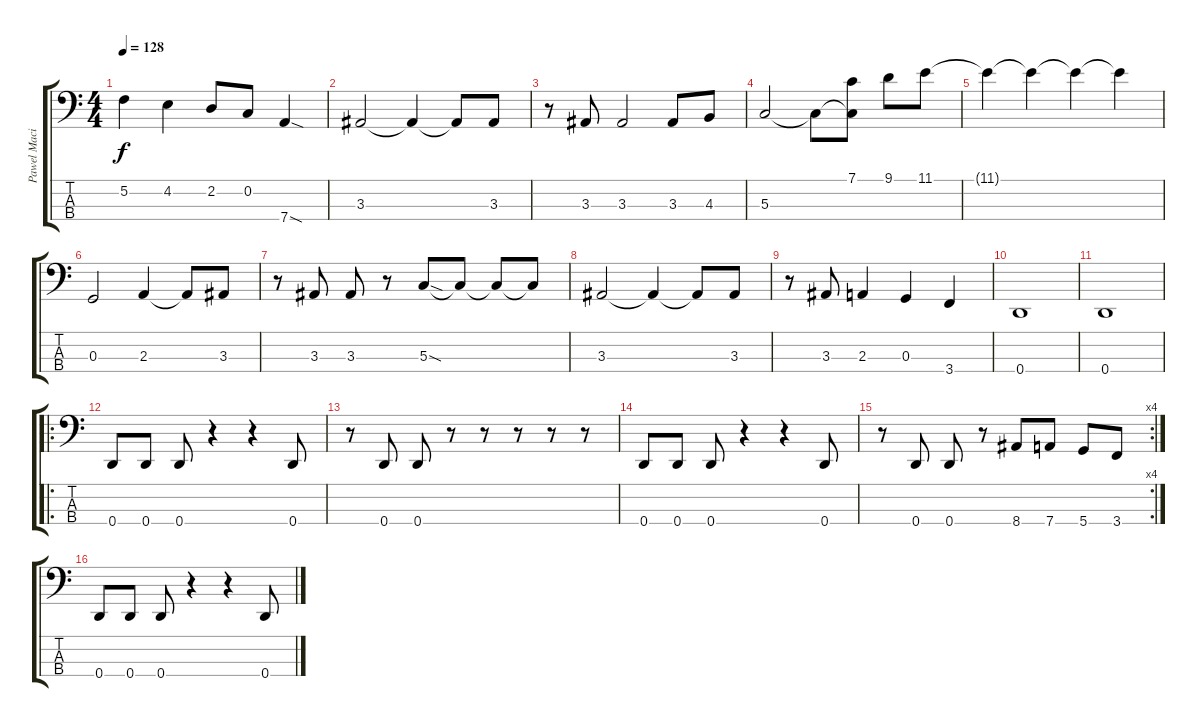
\track ("Pawel Maciwoda" "Pawel Maci") {instrument electricbassfinger}
\staff {score tabs}
\tuning (F2 C2 G1 D1) {hide}
\ts (4 4)
\tempo 128
\clef f4
\ks c
5.2.4{dy f} 4.2.4 2.2.8 0.2.8 7.4{sod}.4 |
3.3.2 3.3{t}.4 3.3{t}.8 3.3.8 |
r.8 3.3.8 3.3.2 3.3.8 4.3.8 |
5.3.2 5.3{t}.8 (7.1 5.3{t}).8 9.1.8 11.1.8 |
11.1{t}.4 11.1{t}.4 11.1{t}.4 11.1{t}.4 |
0.3.2 2.3.4 2.3{t}.8 3.3.8 |
r.8 3.3.8 3.3.8 r.8 5.3{sod}.8 5.3{t}.8 5.3{t}.8 5.3{t}.8 |
3.3.2 3.3{t}.4 3.3{t}.8 3.3.8 |
r.8 3.3.8 2.3.4 0.3.4 3.4.4 |
0.4.1 |
0.4.1 |
\ro
0.4.8 0.4.8 0.4.8 r.4 r.4 0.4.8 |
r.8 0.4.8 0.4.8 r.8 r.8 r.8 r.8 r.8 |
0.4.8 0.4.8 0.4.8 r.4 r.4 0.4.8 |
\rc 4
r.8 0.4.8 0.4.8 r.8 8.4.8 7.4.8 5.4.8 3.4.8 |
0.4.8 0.4.8 0.4.8 r.4 r.4 0.4.8
